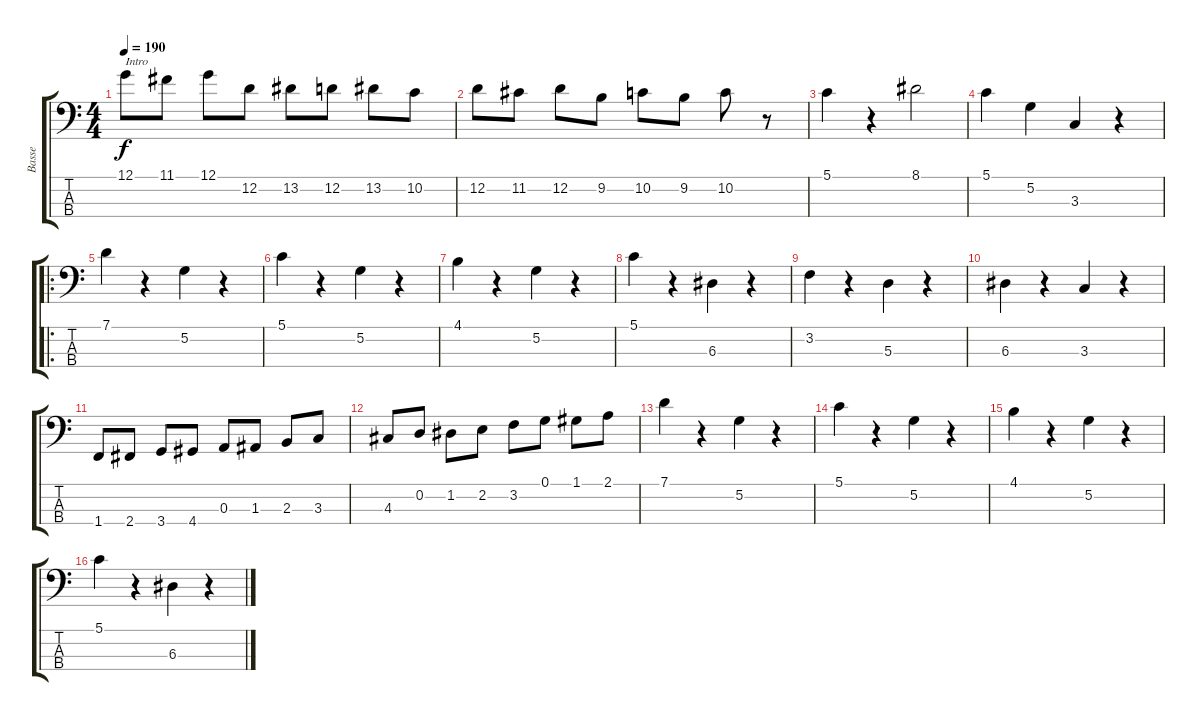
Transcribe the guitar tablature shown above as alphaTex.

\track ("Basse" "Basse") {instrument acousticbass}
\staff {score tabs}
\tuning (G2 D2 A1 E1) {hide}
\ts (4 4)
\tempo 190
\clef f4
\ks c
12.1.8{txt "Intro" dy f instrument acousticbass} 11.1.8 12.1.8 12.2.8 13.2.8 12.2.8 13.2.8 10.2.8 |
12.2.8 11.2.8 12.2.8 9.2.8 10.2.8 9.2.8 10.2.8 r.8 |
5.1.4 r.4 8.1.2 |
5.1.4 5.2.4 3.3.4 r.4 |
\ro
7.1.4 r.4 5.2.4 r.4 |
5.1.4 r.4 5.2.4 r.4 |
4.1.4 r.4 5.2.4 r.4 |
5.1.4 r.4 6.3.4 r.4 |
3.2.4 r.4 5.3.4 r.4 |
6.3.4 r.4 3.3.4 r.4 |
1.4.8 2.4.8 3.4.8 4.4.8 0.3.8 1.3.8 2.3.8 3.3.8 |
4.3.8 0.2.8 1.2.8 2.2.8 3.2.8 0.1.8 1.1.8 2.1.8 |
7.1.4 r.4 5.2.4 r.4 |
5.1.4 r.4 5.2.4 r.4 |
4.1.4 r.4 5.2.4 r.4 |
5.1.4 r.4 6.3.4 r.4
